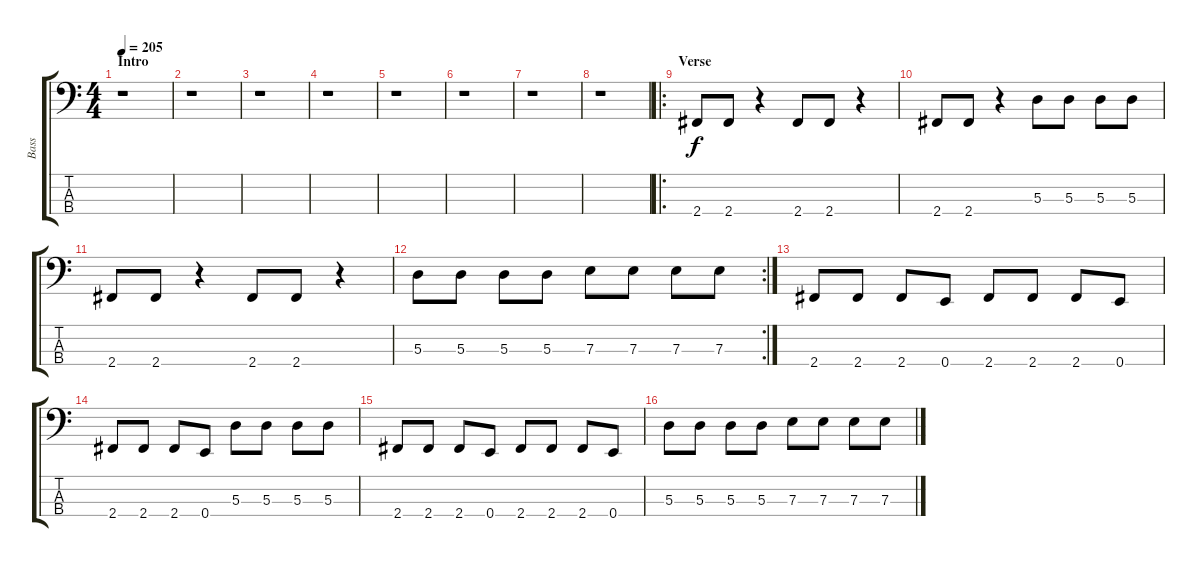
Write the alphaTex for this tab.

\track ("Bass" "Bass") {instrument electricbassfinger}
\staff {score tabs}
\tuning (G2 D2 A1 E1) {hide}
\ts (4 4)
\section ("" "Intro")
\tempo 205
\clef f4
\ks c
r.1{dy f instrument electricbassfinger} |
r.1 |
r.1 |
r.1 |
r.1 |
r.1 |
r.1 |
r.1 |
\ro
\section ("" "Verse")
2.4.8 2.4.8 r.4 2.4.8 2.4.8 r.4 |
2.4.8 2.4.8 r.4 5.3.8 5.3.8 5.3.8 5.3.8 |
2.4.8 2.4.8 r.4 2.4.8 2.4.8 r.4 |
\rc 2
5.3.8 5.3.8 5.3.8 5.3.8 7.3.8 7.3.8 7.3.8 7.3.8 |
2.4.8 2.4.8 2.4.8 0.4.8 2.4.8 2.4.8 2.4.8 0.4.8 |
2.4.8 2.4.8 2.4.8 0.4.8 5.3.8 5.3.8 5.3.8 5.3.8 |
2.4.8 2.4.8 2.4.8 0.4.8 2.4.8 2.4.8 2.4.8 0.4.8 |
5.3.8 5.3.8 5.3.8 5.3.8 7.3.8 7.3.8 7.3.8 7.3.8
